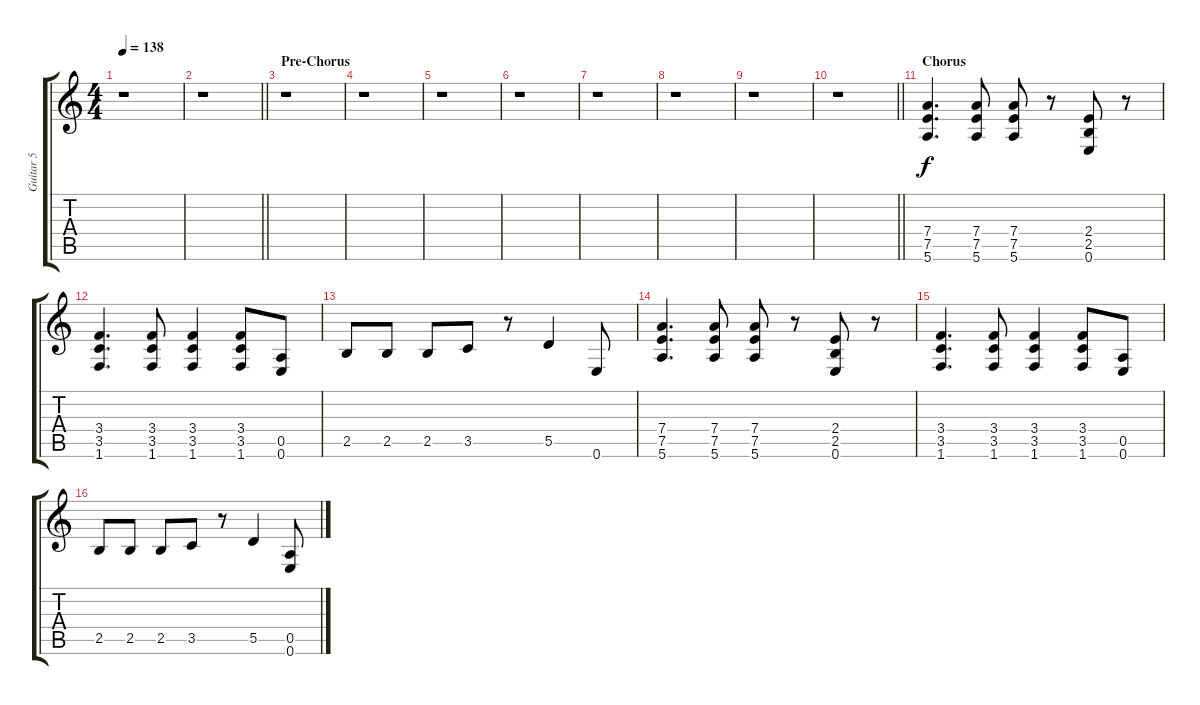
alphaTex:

\track ("Guitar 5" "Guitar 5") {instrument distortionguitar}
\staff {score tabs}
\tuning (E4 B3 G3 D3 A2 E2) {hide}
\ts (4 4)
\tempo 138
\clef g2
\ks c
r.1{dy f} |
\barLineRight lightlight
r.1 |
\section ("" "Pre-Chorus")
r.1 |
r.1 |
r.1 |
r.1 |
r.1 |
r.1 |
r.1 |
\barLineRight lightlight
r.1 |
\section ("" "Chorus")
(7.4 7.5 5.6).4{d} (7.4 7.5 5.6).8 (7.4 7.5 5.6).8 r.8 (2.4 2.5 0.6).8 r.8 |
(3.4 3.5 1.6).4{d} (3.4 3.5 1.6).8 (3.4 3.5 1.6).4 (3.4 3.5 1.6).8 (0.5 0.6).8 |
2.5.8 2.5.8 2.5.8 3.5.8 r.8 5.5.4 0.6.8 |
(7.4 7.5 5.6).4{d} (7.4 7.5 5.6).8 (7.4 7.5 5.6).8 r.8 (2.4 2.5 0.6).8 r.8 |
(3.4 3.5 1.6).4{d} (3.4 3.5 1.6).8 (3.4 3.5 1.6).4 (3.4 3.5 1.6).8 (0.5 0.6).8 |
2.5.8 2.5.8 2.5.8 3.5.8 r.8 5.5.4 (0.5 0.6).8
